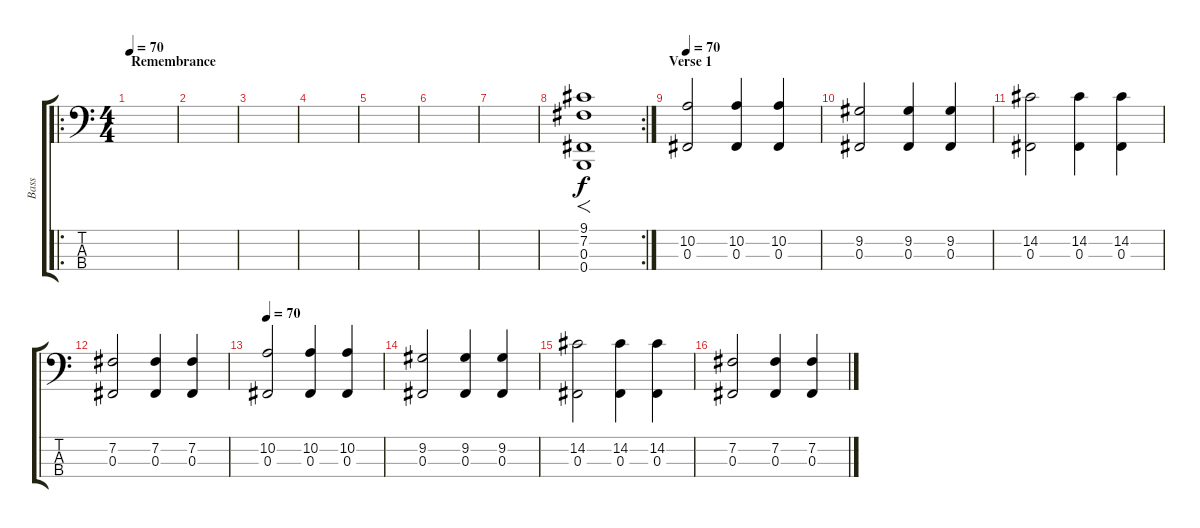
\track ("Bass" "Bass") {instrument electricbasspick}
\staff {score tabs}
\tuning (E2 B1 Gb1 B0) {hide}
\ro
\ts (4 4)
\section ("" "Remembrance ")
\tempo 70
\clef f4
\ks c
|
|
|
|
|
|
|
\rc 2
(9.1 7.2 0.3 0.4).1{f} |
\section ("" "Verse 1")
\tempo 70
(10.2 0.3).2 (10.2 0.3).4 (10.2 0.3).4 |
(9.2 0.3).2 (9.2 0.3).4 (9.2 0.3).4 |
(14.2 0.3).2 (14.2 0.3).4 (14.2 0.3).4 |
(7.2 0.3).2 (7.2 0.3).4 (7.2 0.3).4 |
\tempo 70
(10.2 0.3).2 (10.2 0.3).4 (10.2 0.3).4 |
(9.2 0.3).2 (9.2 0.3).4 (9.2 0.3).4 |
(14.2 0.3).2 (14.2 0.3).4 (14.2 0.3).4 |
(7.2 0.3).2 (7.2 0.3).4 (7.2 0.3).4
